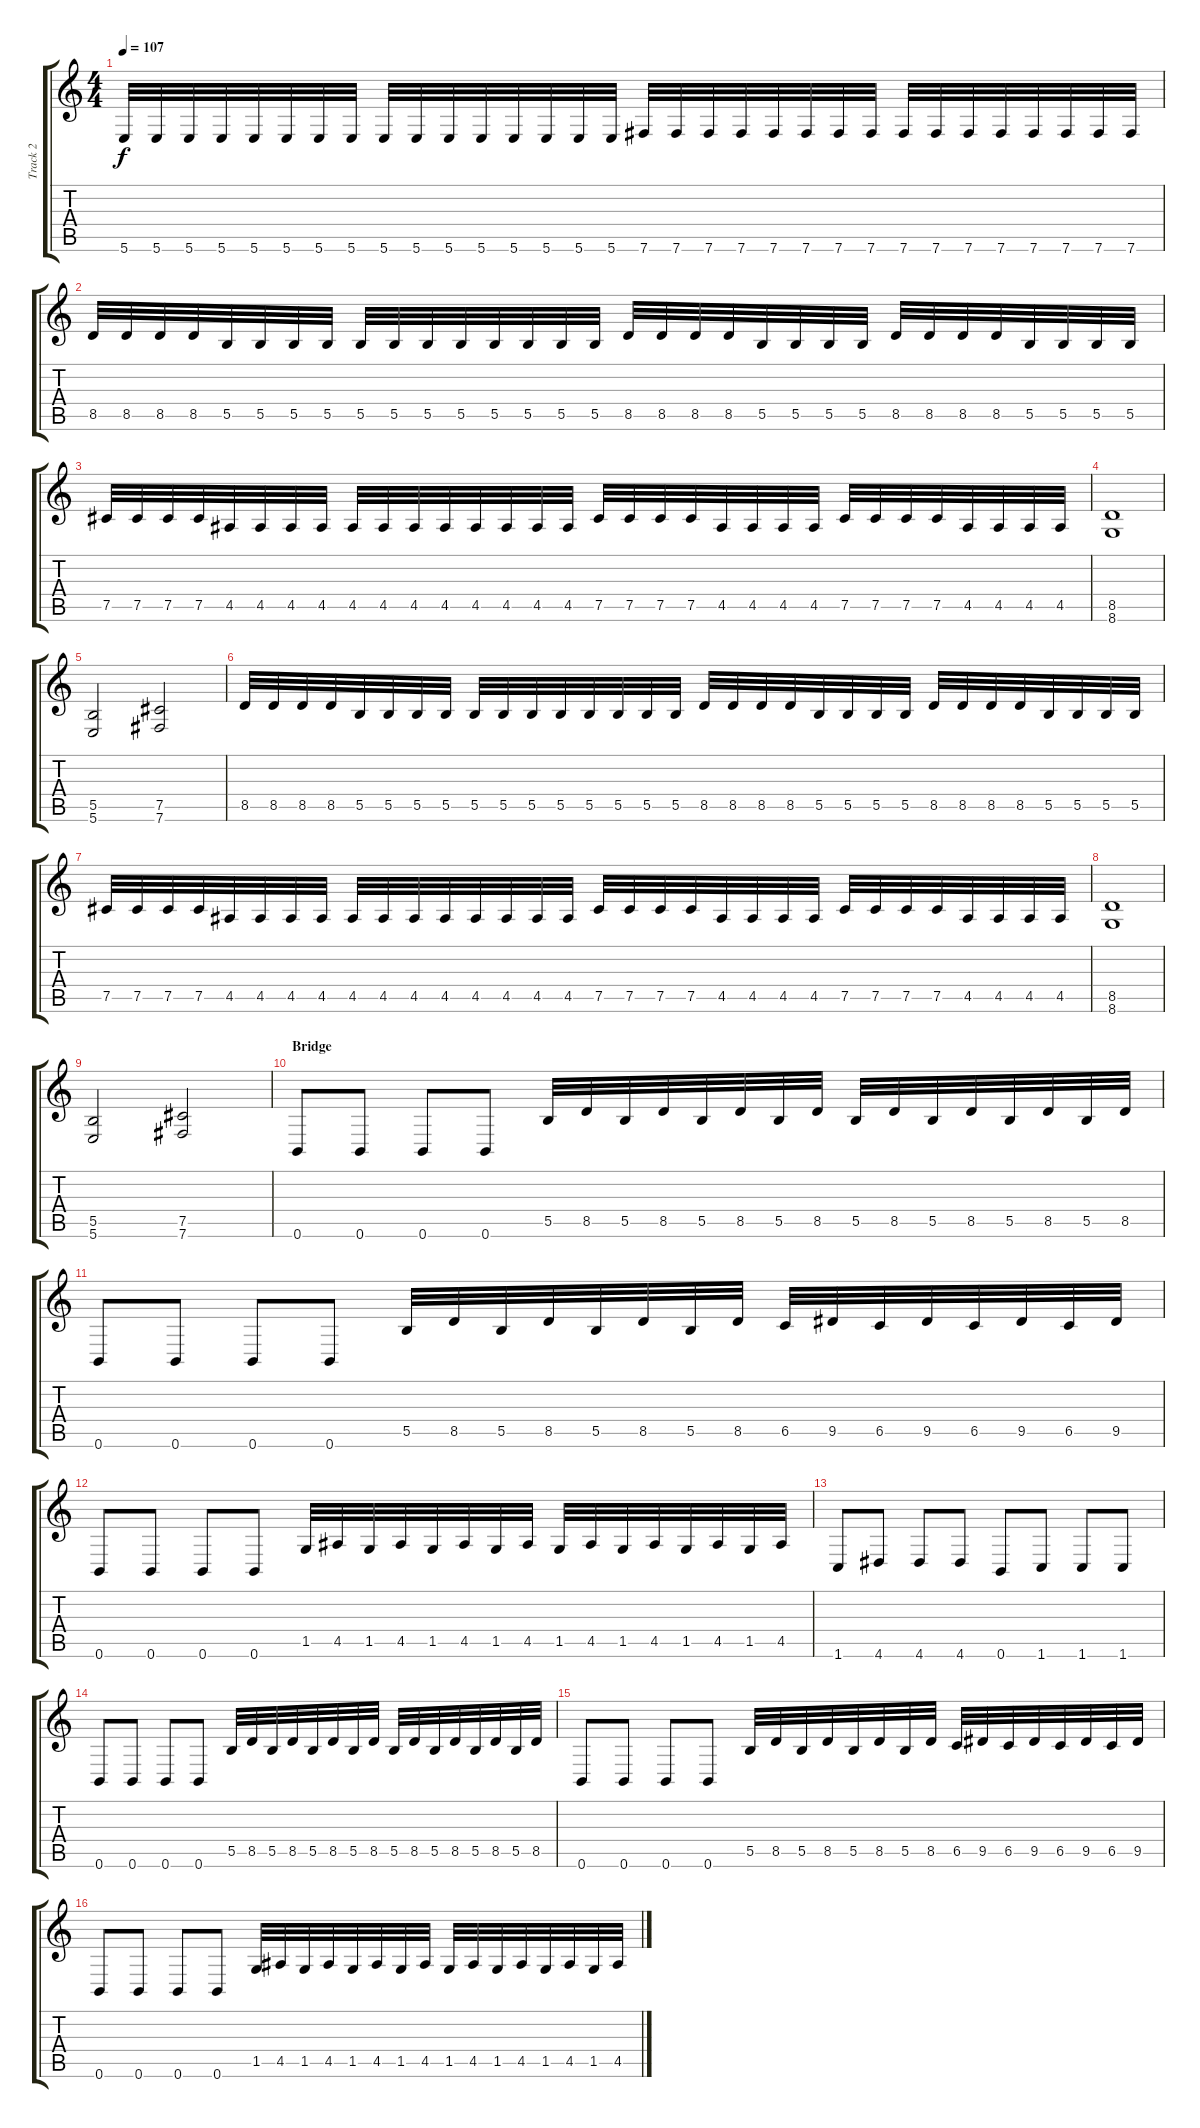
\track ("Track 2" "Track 2") {instrument distortionguitar}
\staff {score tabs}
\tuning (Db4 Ab3 E3 B2 Gb2 B1) {hide}
\ts (4 4)
\tempo 107
\clef g2
\ks c
5.6.32{dy f} 5.6.32 5.6.32 5.6.32 5.6.32 5.6.32 5.6.32 5.6.32 5.6.32 5.6.32 5.6.32 5.6.32 5.6.32 5.6.32 5.6.32 5.6.32 7.6.32 7.6.32 7.6.32 7.6.32 7.6.32 7.6.32 7.6.32 7.6.32 7.6.32 7.6.32 7.6.32 7.6.32 7.6.32 7.6.32 7.6.32 7.6.32 |
8.5.32 8.5.32 8.5.32 8.5.32 5.5.32 5.5.32 5.5.32 5.5.32 5.5.32 5.5.32 5.5.32 5.5.32 5.5.32 5.5.32 5.5.32 5.5.32 8.5.32 8.5.32 8.5.32 8.5.32 5.5.32 5.5.32 5.5.32 5.5.32 8.5.32 8.5.32 8.5.32 8.5.32 5.5.32 5.5.32 5.5.32 5.5.32 |
7.5.32 7.5.32 7.5.32 7.5.32 4.5.32 4.5.32 4.5.32 4.5.32 4.5.32 4.5.32 4.5.32 4.5.32 4.5.32 4.5.32 4.5.32 4.5.32 7.5.32 7.5.32 7.5.32 7.5.32 4.5.32 4.5.32 4.5.32 4.5.32 7.5.32 7.5.32 7.5.32 7.5.32 4.5.32 4.5.32 4.5.32 4.5.32 |
(8.5 8.6).1 |
(5.5 5.6).2 (7.5 7.6).2 |
8.5.32 8.5.32 8.5.32 8.5.32 5.5.32 5.5.32 5.5.32 5.5.32 5.5.32 5.5.32 5.5.32 5.5.32 5.5.32 5.5.32 5.5.32 5.5.32 8.5.32 8.5.32 8.5.32 8.5.32 5.5.32 5.5.32 5.5.32 5.5.32 8.5.32 8.5.32 8.5.32 8.5.32 5.5.32 5.5.32 5.5.32 5.5.32 |
7.5.32 7.5.32 7.5.32 7.5.32 4.5.32 4.5.32 4.5.32 4.5.32 4.5.32 4.5.32 4.5.32 4.5.32 4.5.32 4.5.32 4.5.32 4.5.32 7.5.32 7.5.32 7.5.32 7.5.32 4.5.32 4.5.32 4.5.32 4.5.32 7.5.32 7.5.32 7.5.32 7.5.32 4.5.32 4.5.32 4.5.32 4.5.32 |
(8.5 8.6).1 |
(5.5 5.6).2 (7.5 7.6).2 |
\section ("" "Bridge")
0.6.8 0.6.8 0.6.8 0.6.8 5.5.32 8.5.32 5.5.32 8.5.32 5.5.32 8.5.32 5.5.32 8.5.32 5.5.32 8.5.32 5.5.32 8.5.32 5.5.32 8.5.32 5.5.32 8.5.32 |
0.6.8 0.6.8 0.6.8 0.6.8 5.5.32 8.5.32 5.5.32 8.5.32 5.5.32 8.5.32 5.5.32 8.5.32 6.5.32 9.5.32 6.5.32 9.5.32 6.5.32 9.5.32 6.5.32 9.5.32 |
0.6.8 0.6.8 0.6.8 0.6.8 1.5.32 4.5.32 1.5.32 4.5.32 1.5.32 4.5.32 1.5.32 4.5.32 1.5.32 4.5.32 1.5.32 4.5.32 1.5.32 4.5.32 1.5.32 4.5.32 |
1.6.8 4.6.8 4.6.8 4.6.8 0.6.8 1.6.8 1.6.8 1.6.8 |
0.6.8 0.6.8 0.6.8 0.6.8 5.5.32 8.5.32 5.5.32 8.5.32 5.5.32 8.5.32 5.5.32 8.5.32 5.5.32 8.5.32 5.5.32 8.5.32 5.5.32 8.5.32 5.5.32 8.5.32 |
0.6.8 0.6.8 0.6.8 0.6.8 5.5.32 8.5.32 5.5.32 8.5.32 5.5.32 8.5.32 5.5.32 8.5.32 6.5.32 9.5.32 6.5.32 9.5.32 6.5.32 9.5.32 6.5.32 9.5.32 |
0.6.8 0.6.8 0.6.8 0.6.8 1.5.32 4.5.32 1.5.32 4.5.32 1.5.32 4.5.32 1.5.32 4.5.32 1.5.32 4.5.32 1.5.32 4.5.32 1.5.32 4.5.32 1.5.32 4.5.32
